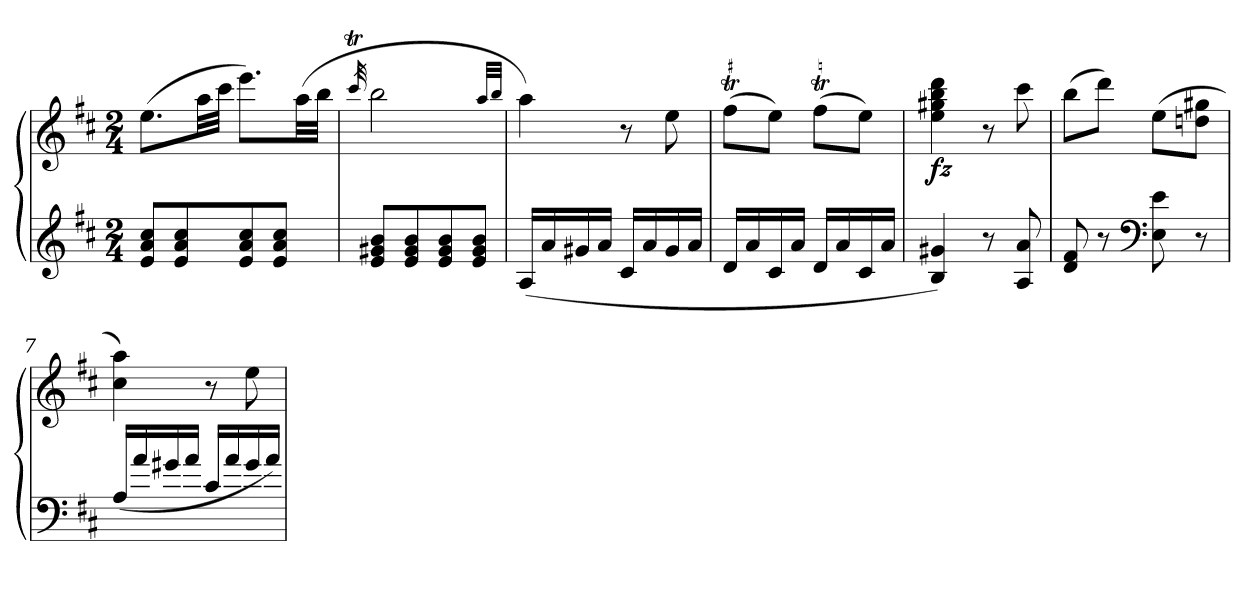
**kern	**kern	**dynam
*part1	*part1	*part1
*staff2	*staff1	*staff1/2
*clefG2	*clefG2	*
*k[f#c#]	*k[f#c#]	*
*M2/4	*M2/4	*
=1	=1	=1
8cc#/ 8a/ 8e/L	(>8.ee\L	.
8cc#/ 8a/ 8e/	.	.
.	32aa\LL	.
.	32ccc#\JJJ	.
8cc#/ 8a/ 8e/	8.eee\L)	.
8cc#/ 8a/ 8e/J	.	.
.	(>32aa\LL	.
.	32bb\JJJ	.
=2	=2	=2
.	32qccc#t/	.
8b/ 8g#X/ 8e/L	2bb\	.
8b/ 8g#/ 8e/	.	.
8b/ 8g#/ 8e/	.	.
8b/ 8g#/ 8e/J	.	.
.	32qaa/LLL	.
.	32qbb/JJJ	.
=3	=3	=3
(<16A/LL	4aa\)	.
16a/	.	.
16g#X/	.	.
16a/JJ	.	.
16c#/LL	8r	.
16a/	.	.
16g#/	8ee\	.
16a/JJ	.	.
=4	=4	=4
!	!LO:TR:acc=#	!
16d/LL	(>8ff#T\L	.
16a/	.	.
16c#/	8ee\J)	.
16a/JJ	.	.
16d/LL	(>8ff#t\L	.
16a/	.	.
16c#/	8ee\J)	.
16a/JJ	.	.
=5	=5	=5
!	!	!LO:DY:b
4g#X/ 4B/)	4ddd\ 4bb\ 4gg#X\ 4ee\	fz
8r	8r	.
8a/ 8A/	8ccc#\	.
=6	=6	=6
8f#/ 8d/	(>8bb\L	.
8r	8ddd\J)	.
*clefF4	*	*
8e\ 8E\	(>8ee\L	.
8r	8gg#X\ 8ddn\J	.
=7	=7	=7
(<16A/LL	4aa\ 4cc#\)	.
16a/	.	.
16g#X/	.	.
16a/JJ	.	.
16c#/LL	8r	.
16a/	.	.
16g#/	8ee\	.
16a/JJ)	.	.
=	=	=
*-	*-	*-
